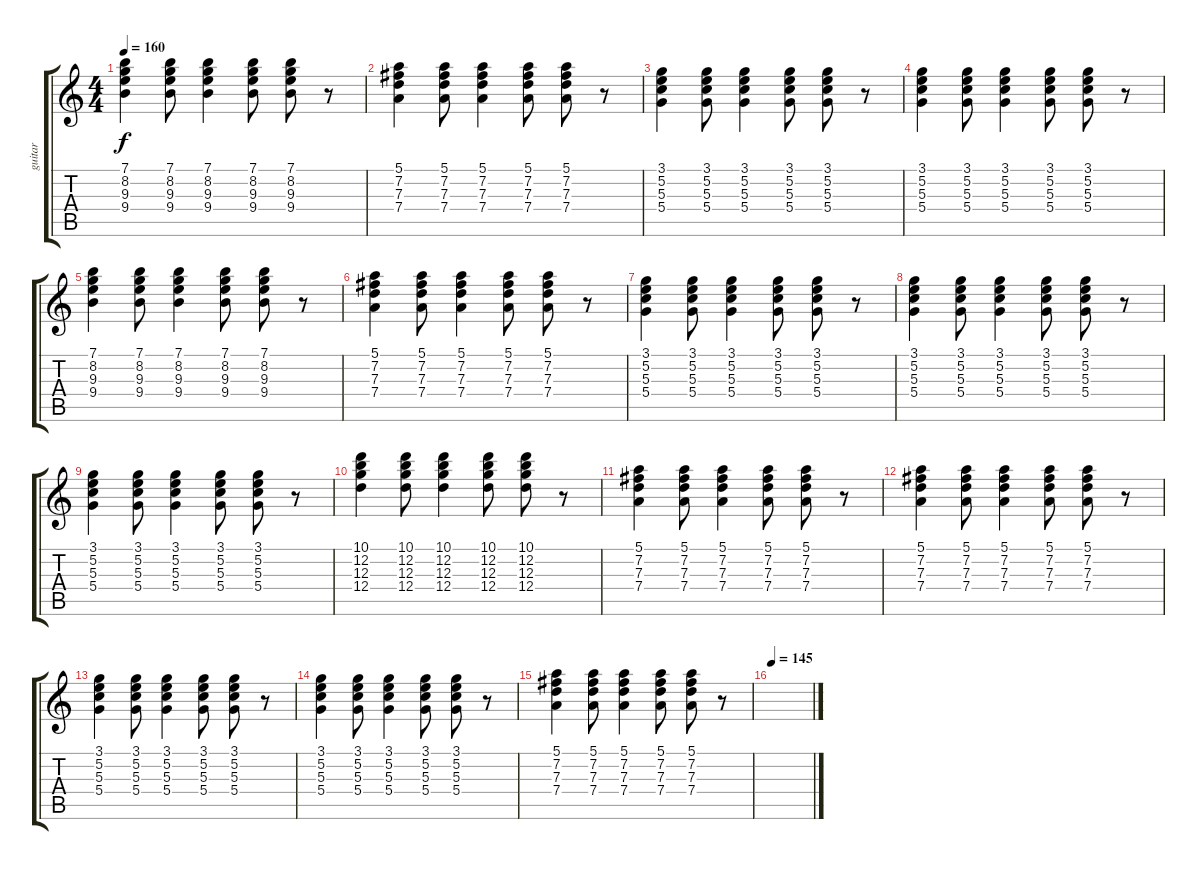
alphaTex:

\track ("guitar" "guitar") {instrument acousticguitarnylon}
\staff {score tabs}
\tuning (E4 B3 G3 D3 A2 E2) {hide}
\ts (4 4)
\tempo 160
\clef g2
\ks c
(7.1 8.2 9.3 9.4).4{dy f instrument acousticguitarnylon} (7.1 8.2 9.3 9.4).8 (7.1 8.2 9.3 9.4).4 (7.1 8.2 9.3 9.4).8 (7.1 8.2 9.3 9.4).8 r.8 |
(5.1 7.2 7.3 7.4).4 (5.1 7.2 7.3 7.4).8 (5.1 7.2 7.3 7.4).4 (5.1 7.2 7.3 7.4).8 (5.1 7.2 7.3 7.4).8 r.8 |
(3.1 5.2 5.3 5.4).4 (3.1 5.2 5.3 5.4).8 (3.1 5.2 5.3 5.4).4 (3.1 5.2 5.3 5.4).8 (3.1 5.2 5.3 5.4).8 r.8 |
(3.1 5.2 5.3 5.4).4 (3.1 5.2 5.3 5.4).8 (3.1 5.2 5.3 5.4).4 (3.1 5.2 5.3 5.4).8 (3.1 5.2 5.3 5.4).8 r.8 |
(7.1 8.2 9.3 9.4).4 (7.1 8.2 9.3 9.4).8 (7.1 8.2 9.3 9.4).4 (7.1 8.2 9.3 9.4).8 (7.1 8.2 9.3 9.4).8 r.8 |
(5.1 7.2 7.3 7.4).4 (5.1 7.2 7.3 7.4).8 (5.1 7.2 7.3 7.4).4 (5.1 7.2 7.3 7.4).8 (5.1 7.2 7.3 7.4).8 r.8 |
(3.1 5.2 5.3 5.4).4 (3.1 5.2 5.3 5.4).8 (3.1 5.2 5.3 5.4).4 (3.1 5.2 5.3 5.4).8 (3.1 5.2 5.3 5.4).8 r.8 |
(3.1 5.2 5.3 5.4).4 (3.1 5.2 5.3 5.4).8 (3.1 5.2 5.3 5.4).4 (3.1 5.2 5.3 5.4).8 (3.1 5.2 5.3 5.4).8 r.8 |
(3.1 5.2 5.3 5.4).4 (3.1 5.2 5.3 5.4).8 (3.1 5.2 5.3 5.4).4 (3.1 5.2 5.3 5.4).8 (3.1 5.2 5.3 5.4).8 r.8 |
(10.1 12.2 12.3 12.4).4 (10.1 12.2 12.3 12.4).8 (10.1 12.2 12.3 12.4).4 (10.1 12.2 12.3 12.4).8 (10.1 12.2 12.3 12.4).8 r.8 |
(5.1 7.2 7.3 7.4).4 (5.1 7.2 7.3 7.4).8 (5.1 7.2 7.3 7.4).4 (5.1 7.2 7.3 7.4).8 (5.1 7.2 7.3 7.4).8 r.8 |
(5.1 7.2 7.3 7.4).4 (5.1 7.2 7.3 7.4).8 (5.1 7.2 7.3 7.4).4 (5.1 7.2 7.3 7.4).8 (5.1 7.2 7.3 7.4).8 r.8 |
(3.1 5.2 5.3 5.4).4 (3.1 5.2 5.3 5.4).8 (3.1 5.2 5.3 5.4).4 (3.1 5.2 5.3 5.4).8 (3.1 5.2 5.3 5.4).8 r.8 |
(3.1 5.2 5.3 5.4).4 (3.1 5.2 5.3 5.4).8 (3.1 5.2 5.3 5.4).4 (3.1 5.2 5.3 5.4).8 (3.1 5.2 5.3 5.4).8 r.8 |
(5.1 7.2 7.3 7.4).4 (5.1 7.2 7.3 7.4).8 (5.1 7.2 7.3 7.4).4 (5.1 7.2 7.3 7.4).8 (5.1 7.2 7.3 7.4).8 r.8 |
\tempo 145
